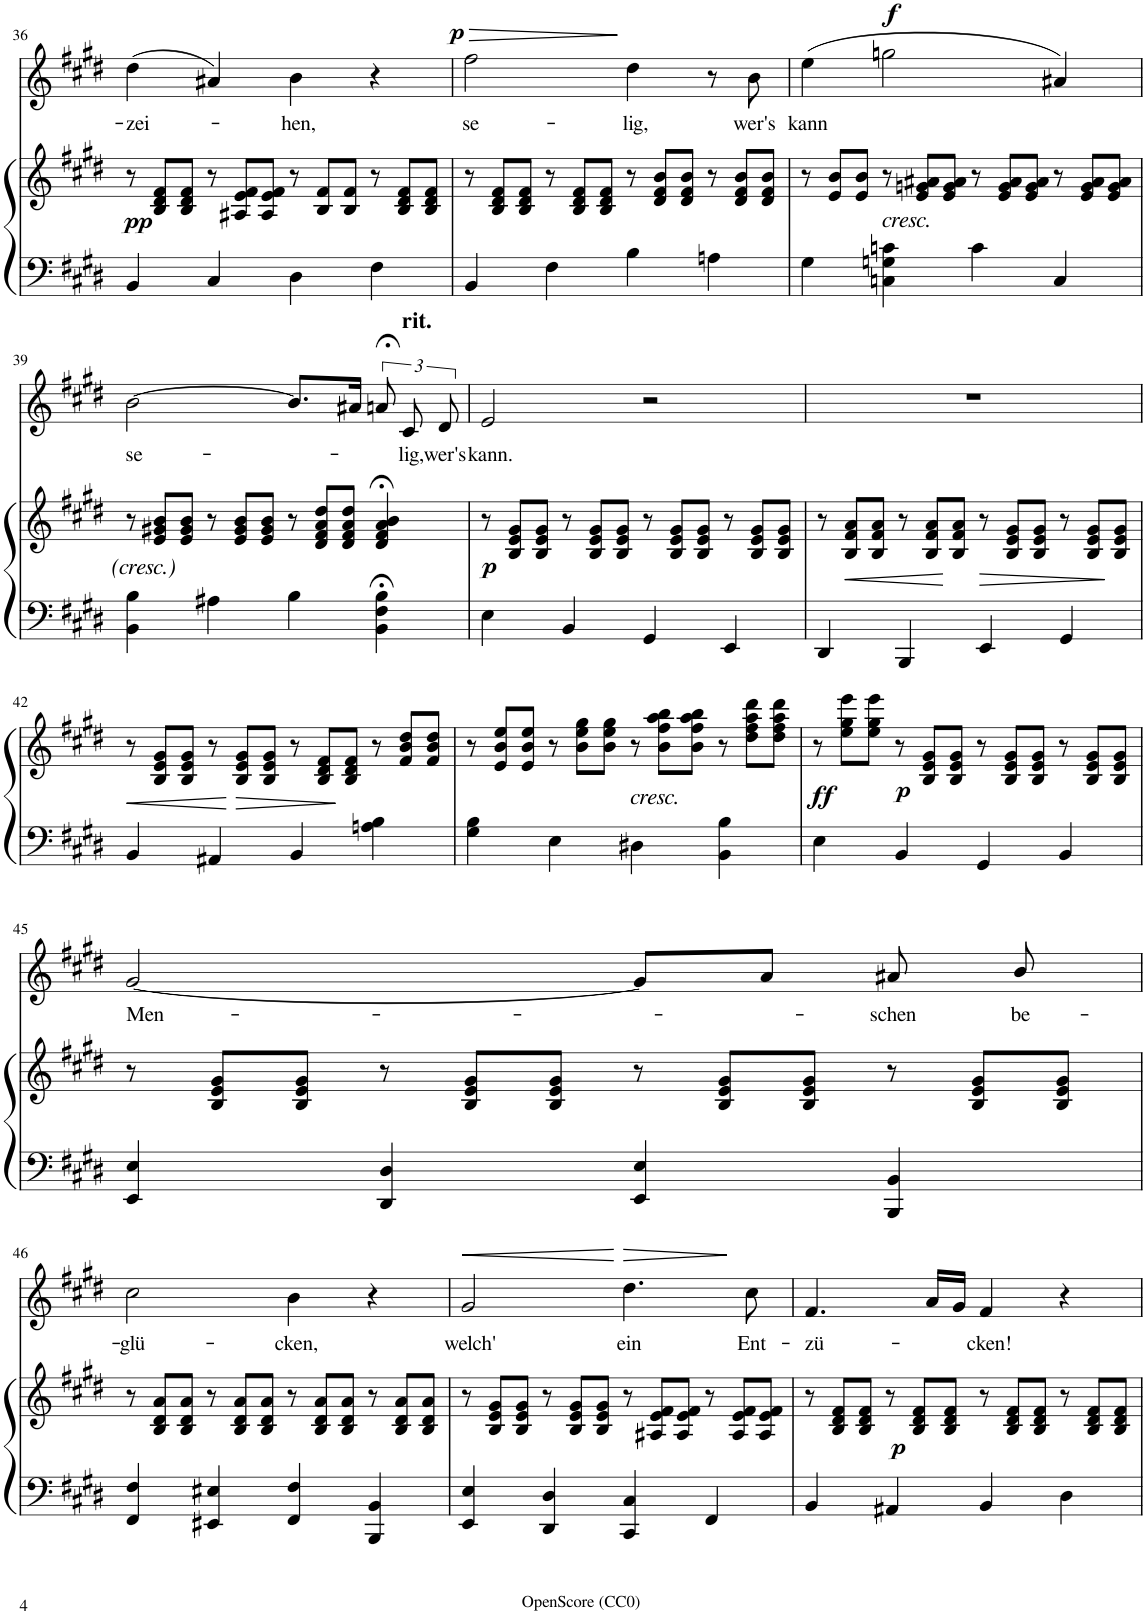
**kern	**kern	**dynam	**kern	**text	**dynam
*part2	*part2	*part2	*part1	*part1	*part1
*staff3	*staff2	*staff2/3	*staff1	*staff1	*staff1
*I"Piano	*	*	*I"Voice	*	*
*I'Pno	*	*	*	*	*
!!LO:PB:g=z
*clefF4	*clefG2	*	*clefG2	*	*
*k[f#c#g#d#]	*k[f#c#g#d#]	*	*k[f#c#g#d#]	*	*
*M4/4	*M4/4	*	*M4/4	*	*
=36	=36	=36	=36	=36	=36
!	!	!LO:DY:a=2	!	!LO:LY:b	!
4BB/	12r	pp	(4dd#\	-zei-	.
.	12B/ 12d#/ 12f#/L	.	.	.	.
.	12B/ 12d#/ 12f#/J	.	.	.	.
4C#/	12r	.	4a#X/)	.	.
.	12A#X/ 12e/ 12f#/L	.	.	.	.
.	12A#/ 12e/ 12f#/J	.	.	.	.
!	!	!	!	!LO:LY:b	!
4D#\	12r	.	4b\	-hen,	.
.	12B/ 12f#/L	.	.	.	.
.	12B/ 12f#/J	.	.	.	.
4F#\	12r	.	4r	.	.
.	12B/ 12d#/ 12f#/L	.	.	.	.
.	12B/ 12d#/ 12f#/J	.	.	.	.
=37	=37	=37	=37	=37	=37
!	!	!	!	!LO:LY:b	!LO:HP:b
!	!	!	!	!	!LO:DY:n=1:a
4BB/	12r	.	2ff#\	se-	> p
.	12B/ 12d#/ 12f#/L	.	.	.	.
.	12B/ 12d#/ 12f#/J	.	.	.	.
4F#\	12r	.	.	.	.
.	12B/ 12d#/ 12f#/L	.	.	.	.
.	12B/ 12d#/ 12f#/J	.	.	.	.
!	!	!	!	!LO:LY:b	!
4B\	12r	.	4dd#\	-lig,	]
.	12d#/ 12f#/ 12b/L	.	.	.	.
.	12d#/ 12f#/ 12b/J	.	.	.	.
4An\	12r	.	8r	.	.
.	12d#/ 12f#/ 12b/L	.	.	.	.
!	!	!	!	!LO:LY:b	!
.	.	.	8b\	wer's	.
.	12d#/ 12f#/ 12b/J	.	.	.	.
=38	=38	=38	=38	=38	=38
!	!	!	!	!LO:LY:b	!
4G#\	12r	.	(4ee\	kann	.
.	12e/ 12b/L	.	.	.	.
.	12e/ 12b/J	.	.	.	.
!	!LO:TX:b:i:t=cresc.	!	!	!	!
!	!	!	!	!	!LO:DY:a
4Cn\ 4Gn\ 4cn\	12r	.	2ggn\	.	f
.	12e/ 12gn/ 12a#X/L	.	.	.	.
.	12e/ 12g/ 12a#/J	.	.	.	.
4c\	12r	.	.	.	.
.	12e/ 12g/ 12a#/L	.	.	.	.
.	12e/ 12g/ 12a#/J	.	.	.	.
4C/	12r	.	4a#X/)	.	.
.	12e/ 12g/ 12a#/L	.	.	.	.
.	12e/ 12g/ 12a#/J	.	.	.	.
!!LO:LB:g=z
=39	=39	=39	=39	=39	=39
!	!	!	!	!LO:LY:b	!
4BB\ 4B\	12r	.	[2b\	se-	.
.	12e/ 12g#X/ 12b/L	.	.	.	.
.	12e/ 12g#/ 12b/J	.	.	.	.
4A#X\	12r	.	.	.	.
.	12e/ 12g#/ 12b/L	.	.	.	.
.	12e/ 12g#/ 12b/J	.	.	.	.
4B\	12r	.	8.b/L]	.	.
.	12d#/ 12f#/ 12a/ 12dd#/L	.	.	.	.
.	12d#/ 12f#/ 12a/ 12dd#/J	.	.	.	.
.	.	.	16a#X/Jk	.	.
4BB\;< 4F#\;< 4B\;<	4d#/;< 4f#/;< 4a/;< 4b/;<	.	12an;</	.	.
!	!	!	!LO:TX:a:B:t=rit.	!	!
!	!	!	!	!LO:LY:b	!
.	.	.	12c#/	-lig,	.
!	!	!	!	!LO:LY:b	!
.	.	.	12d#/	wer's	.
=40	=40	=40	=40	=40	=40
!	!	!LO:DY:b	!	!LO:LY:b	!
4E\	12r	p	2e/	kann.	.
.	12B/ 12e/ 12g#/L	.	.	.	.
.	12B/ 12e/ 12g#/J	.	.	.	.
4BB/	12r	.	.	.	.
.	12B/ 12e/ 12g#/L	.	.	.	.
.	12B/ 12e/ 12g#/J	.	.	.	.
4GG#/	12r	.	2r	.	.
.	12B/ 12e/ 12g#/L	.	.	.	.
.	12B/ 12e/ 12g#/J	.	.	.	.
4EE/	12r	.	.	.	.
.	12B/ 12e/ 12g#/L	.	.	.	.
.	12B/ 12e/ 12g#/J	.	.	.	.
=41	=41	=41	=41	=41	=41
4DD#/	12r	.	1r	.	.
!	!	!LO:HP:b	!	!	!
.	12B/ 12f#/ 12a/L	<	.	.	.
.	12B/ 12f#/ 12a/J	.	.	.	.
4BBB/	12r	.	.	.	.
.	12B/ 12f#/ 12a/L	.	.	.	.
.	12B/ 12f#/ 12a/J	[	.	.	.
!	!	!LO:HP:b	!	!	!
4EE/	12r	>	.	.	.
.	12B/ 12e/ 12g#/L	.	.	.	.
.	12B/ 12e/ 12g#/J	.	.	.	.
4GG#/	12r	.	.	.	.
.	12B/ 12e/ 12g#/L	.	.	.	.
.	12B/ 12e/ 12g#/J	]	.	.	.
!!LO:LB:g=z
=42	=42	=42	=42	=42	=42
!	!	!LO:HP:b	!	!	!
4BB/	12r	<	1r	.	.
.	12B/ 12e/ 12g#/L	.	.	.	.
.	12B/ 12e/ 12g#/J	.	.	.	.
4AA#X/	12r	.	.	.	.
!	!	!LO:HP:n=1:b	!	!	!
.	12B/ 12e/ 12g#/L	[ >	.	.	.
.	12B/ 12e/ 12g#/J	.	.	.	.
4BB/	12r	.	.	.	.
.	12B/ 12d#/ 12f#/L	.	.	.	.
.	12B/ 12d#/ 12f#/J	]	.	.	.
4An\ 4B\	12r	.	.	.	.
.	12f#/ 12b/ 12dd#/L	.	.	.	.
.	12f#/ 12b/ 12dd#/J	.	.	.	.
=43	=43	=43	=43	=43	=43
4G#\ 4B\	12r	.	1r	.	.
.	12e/ 12b/ 12ee/L	.	.	.	.
.	12e/ 12b/ 12ee/J	.	.	.	.
4E\	12r	.	.	.	.
.	12b\ 12ee\ 12gg#\L	.	.	.	.
.	12b\ 12ee\ 12gg#\J	.	.	.	.
!	!LO:TX:b:i:t=cresc.	!	!	!	!
4D#X\	12r	.	.	.	.
.	12b\ 12ff#\ 12aa\ 12bb\L	.	.	.	.
.	12b\ 12ff#\ 12aa\ 12bb\J	.	.	.	.
4BB\ 4B\	12r	.	.	.	.
.	12dd#\ 12ff#\ 12aa\ 12ddd#\L	.	.	.	.
.	12dd#\ 12ff#\ 12aa\ 12ddd#\J	.	.	.	.
=44	=44	=44	=44	=44	=44
!	!	!LO:DY:b	!	!	!
4E\	12r	ff	1r	.	.
.	12ee\ 12gg#\ 12eee\L	.	.	.	.
.	12ee\ 12gg#\ 12eee\J	.	.	.	.
!	!	!LO:DY:b	!	!	!
4BB/	12r	p	.	.	.
.	12B/ 12e/ 12g#/L	.	.	.	.
.	12B/ 12e/ 12g#/J	.	.	.	.
4GG#/	12r	.	.	.	.
.	12B/ 12e/ 12g#/L	.	.	.	.
.	12B/ 12e/ 12g#/J	.	.	.	.
4BB/	12r	.	.	.	.
.	12B/ 12e/ 12g#/L	.	.	.	.
.	12B/ 12e/ 12g#/J	.	.	.	.
!!LO:LB:g=z
=45	=45	=45	=45	=45	=45
!	!	!	!	!LO:LY:b	!
4EE/ 4E/	12r	.	[2g#/	Men-	.
.	12B/ 12e/ 12g#/L	.	.	.	.
.	12B/ 12e/ 12g#/J	.	.	.	.
4DD#/ 4D#/	12r	.	.	.	.
.	12B/ 12e/ 12g#/L	.	.	.	.
.	12B/ 12e/ 12g#/J	.	.	.	.
4EE/ 4E/	12r	.	8g#/L]	.	.
.	12B/ 12e/ 12g#/L	.	.	.	.
.	.	.	8a/J	.	.
.	12B/ 12e/ 12g#/J	.	.	.	.
!	!	!	!	!LO:LY:b	!
4BBB/ 4BB/	12r	.	8a#X/	-schen	.
.	12B/ 12e/ 12g#/L	.	.	.	.
!	!	!	!	!LO:LY:b	!
.	.	.	8b/	be-	.
.	12B/ 12e/ 12g#/J	.	.	.	.
!!LO:LB:g=z
=46	=46	=46	=46	=46	=46
!	!	!	!	!LO:LY:b	!
4FF#/ 4F#/	12r	.	2cc#\	-glü-	.
.	12B/ 12d#/ 12a/L	.	.	.	.
.	12B/ 12d#/ 12a/J	.	.	.	.
4EE#X/ 4E#X/	12r	.	.	.	.
.	12B/ 12d#/ 12a/L	.	.	.	.
.	12B/ 12d#/ 12a/J	.	.	.	.
!	!	!	!	!LO:LY:b	!
4FF#/ 4F#/	12r	.	4b\	-cken,	.
.	12B/ 12d#/ 12a/L	.	.	.	.
.	12B/ 12d#/ 12a/J	.	.	.	.
4BBB/ 4BB/	12r	.	4r	.	.
.	12B/ 12d#/ 12a/L	.	.	.	.
.	12B/ 12d#/ 12a/J	.	.	.	.
=47	=47	=47	=47	=47	=47
!	!	!	!	!LO:LY:b	!LO:HP:b
4EE/ 4E/	12r	.	2g#/	welch'	<
.	12B/ 12e/ 12g#/L	.	.	.	.
.	12B/ 12e/ 12g#/J	.	.	.	.
4DD#/ 4D#/	12r	.	.	.	.
.	12B/ 12e/ 12g#/L	.	.	.	.
.	12B/ 12e/ 12g#/J	.	.	.	.
!	!	!	!	!LO:LY:b	!LO:HP:n=1:b
4CC#/ 4C#/	12r	.	4.dd#\	ein	[ >
.	12A#X/ 12e/ 12f#/L	.	.	.	.
.	12A#/ 12e/ 12f#/J	.	.	.	.
4FF#/	12r	.	.	.	.
.	12A#/ 12e/ 12f#/L	.	.	.	.
!	!	!	!	!LO:LY:b	!
.	.	.	8cc#\	Ent-	]
.	12A#/ 12e/ 12f#/J	.	.	.	.
=48	=48	=48	=48	=48	=48
!	!	!	!	!LO:LY:b	!
4BB/	12r	.	4.f#/	-zü-	.
.	12B/ 12d#/ 12f#/L	.	.	.	.
.	12B/ 12d#/ 12f#/J	.	.	.	.
!	!	!LO:DY:a=2	!	!	!
4AA#X/	12r	p	.	.	.
.	12B/ 12d#/ 12f#/L	.	.	.	.
.	.	.	16a/LL	.	.
.	12B/ 12d#/ 12f#/J	.	.	.	.
.	.	.	16g#/JJ	.	.
!	!	!	!	!LO:LY:b	!
4BB/	12r	.	4f#/	-cken!	.
.	12B/ 12d#/ 12f#/L	.	.	.	.
.	12B/ 12d#/ 12f#/J	.	.	.	.
4D#\	12r	.	4r	.	.
.	12B/ 12d#/ 12f#/L	.	.	.	.
.	12B/ 12d#/ 12f#/J	.	.	.	.
=	=	=	=	=	=
*-	*-	*-	*-	*-	*-
